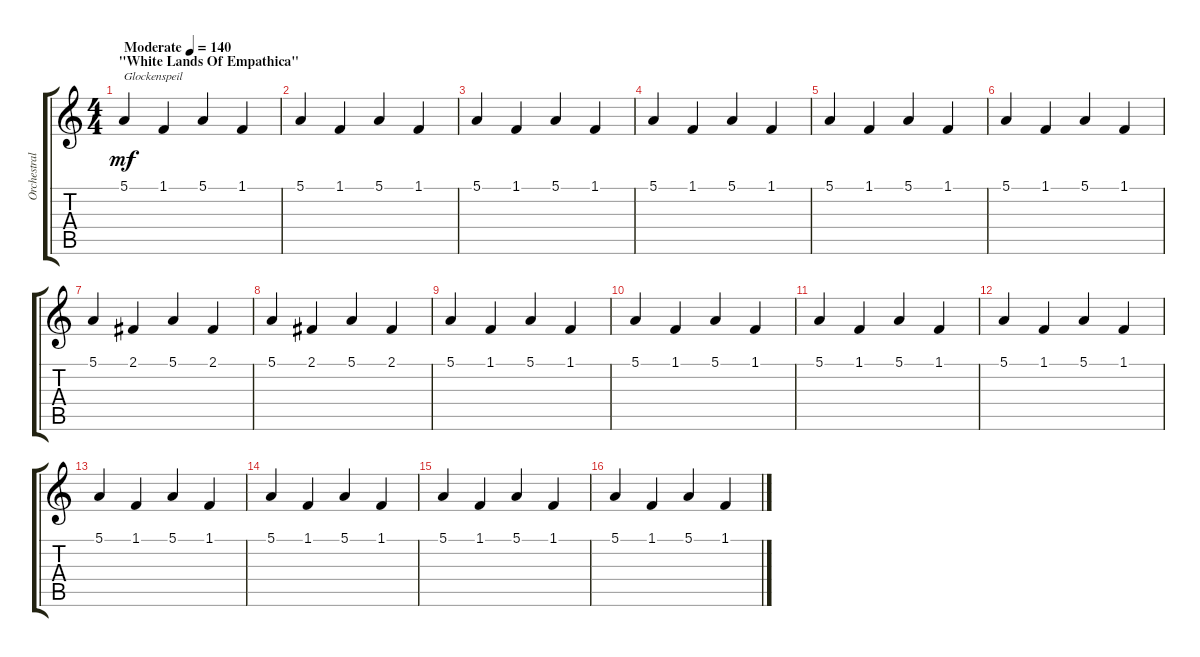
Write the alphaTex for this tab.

\track ("Orchestral Percussion II" "Orchestral") {instrument glockenspiel}
\staff {score tabs}
\tuning (E4 B3 G3 D3 A2 E2) {hide}
\ts (4 4)
\section ("" "\"White Lands Of Empathica\"")
\tempo (140 "Moderate")
\clef g2
\ks c
5.1.4{txt "Glockenspeil" dy mf instrument pad1newage} 1.1.4 5.1.4 1.1.4 |
5.1.4 1.1.4 5.1.4 1.1.4 |
5.1.4 1.1.4 5.1.4 1.1.4 |
5.1.4 1.1.4 5.1.4 1.1.4 |
5.1.4 1.1.4 5.1.4 1.1.4 |
5.1.4 1.1.4 5.1.4 1.1.4 |
5.1.4 2.1.4 5.1.4 2.1.4 |
5.1.4 2.1.4 5.1.4 2.1.4 |
5.1.4 1.1.4 5.1.4 1.1.4 |
5.1.4 1.1.4 5.1.4 1.1.4 |
5.1.4 1.1.4 5.1.4 1.1.4 |
5.1.4 1.1.4 5.1.4 1.1.4 |
5.1.4 1.1.4 5.1.4 1.1.4 |
5.1.4 1.1.4 5.1.4 1.1.4 |
5.1.4 1.1.4 5.1.4 1.1.4 |
5.1.4 1.1.4 5.1.4 1.1.4
